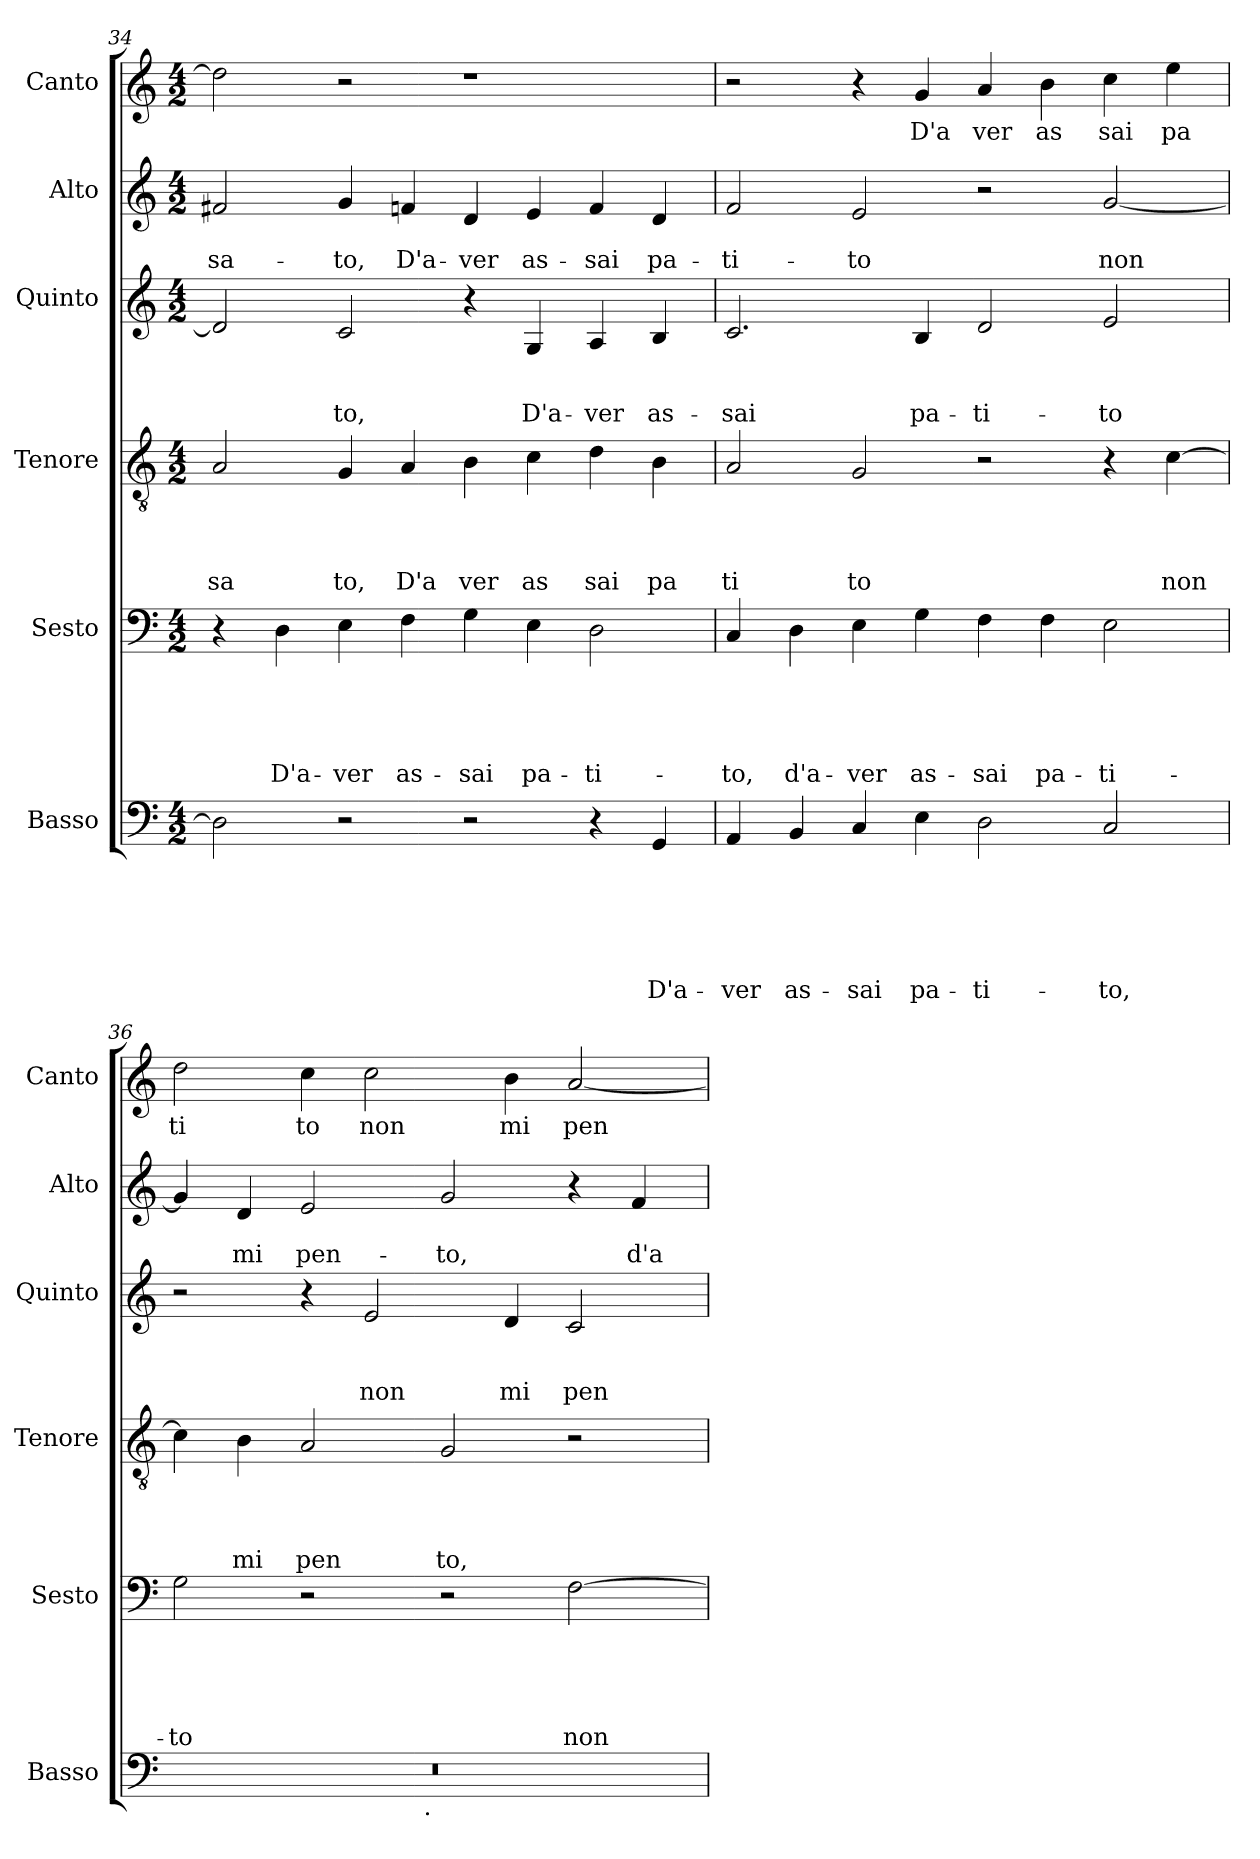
**kern	**text	**text	**text	**text	**text	**text	**kern	**text	**text	**text	**text	**text	**kern	**text	**text	**text	**text	**kern	**text	**text	**text	**kern	**text	**text	**kern	**text
*part6	*part6	*part6	*part6	*part6	*part6	*part6	*part5	*part5	*part5	*part5	*part5	*part5	*part4	*part4	*part4	*part4	*part4	*part3	*part3	*part3	*part3	*part2	*part2	*part2	*part1	*part1
*staff6	*staff6	*staff6	*staff6	*staff6	*staff6	*staff6	*staff5	*staff5	*staff5	*staff5	*staff5	*staff5	*staff4	*staff4	*staff4	*staff4	*staff4	*staff3	*staff3	*staff3	*staff3	*staff2	*staff2	*staff2	*staff1	*staff1
*I"Basso	*	*	*	*	*	*	*I"Sesto	*	*	*	*	*	*I"Tenore	*	*	*	*	*I"Quinto	*	*	*	*I"Alto	*	*	*I"Canto	*
*I'Basso	*	*	*	*	*	*	*I'Sesto	*	*	*	*	*	*I'Tenore	*	*	*	*	*I'Quinto	*	*	*	*I'Alto	*	*	*I'Canto	*
*clefF4	*	*	*	*	*	*	*clefF4	*	*	*	*	*	*clefGv2	*	*	*	*	*clefG2	*	*	*	*clefG2	*	*	*clefG2	*
*k[]	*	*	*	*	*	*	*k[]	*	*	*	*	*	*k[]	*	*	*	*	*k[]	*	*	*	*k[]	*	*	*k[]	*
*C:	*	*	*	*	*	*	*C:	*	*	*	*	*	*C:	*	*	*	*	*C:	*	*	*	*C:	*	*	*C:	*
*M4/2	*	*	*	*	*	*	*M4/2	*	*	*	*	*	*M4/2	*	*	*	*	*M4/2	*	*	*	*M4/2	*	*	*M4/2	*
=34	=34	=34	=34	=34	=34	=34	=34	=34	=34	=34	=34	=34	=34	=34	=34	=34	=34	=34	=34	=34	=34	=34	=34	=34	=34	=34
!	!	!	!	!	!	!	!	!	!	!	!	!	!	!	!	!	!LO:LY:b	!	!	!	!	!	!	!LO:LY:b	!	!
2D\]	.	.	.	.	.	.	4r	.	.	.	.	.	2A/	.	.	.	sa	2d/]	.	.	.	2f#X/	.	-sa-	2dd\]	.
!	!	!	!	!	!	!	!	!	!	!	!	!LO:LY:b	!	!	!	!	!	!	!	!	!	!	!	!	!	!
.	.	.	.	.	.	.	4D\	.	.	.	.	D'a-	.	.	.	.	.	.	.	.	.	.	.	.	.	.
!	!	!	!	!	!	!	!	!	!	!	!	!LO:LY:b	!	!	!	!	!LO:LY:b	!	!	!	!LO:LY:b	!	!	!LO:LY:b	!	!
2r	.	.	.	.	.	.	4E\	.	.	.	.	-ver	4G/	.	.	.	to,	2c/	.	.	-to,	4g/	.	-to,	2r	.
!	!	!	!	!	!	!	!	!	!	!	!	!LO:LY:b	!	!	!	!	!LO:LY:b	!	!	!	!	!	!	!LO:LY:b	!	!
.	.	.	.	.	.	.	4F\	.	.	.	.	as-	4A/	.	.	.	D'a	.	.	.	.	4fn/	.	D'a-	.	.
!	!	!	!	!	!	!	!	!	!	!	!	!LO:LY:b	!	!	!	!	!LO:LY:b	!	!	!	!	!	!	!LO:LY:b	!	!
2r	.	.	.	.	.	.	4G\	.	.	.	.	-sai	4B\	.	.	.	ver	4r	.	.	.	4d/	.	-ver	1r	.
!	!	!	!	!	!	!	!	!	!	!	!	!LO:LY:b	!	!	!	!	!LO:LY:b	!	!	!	!LO:LY:b	!	!	!LO:LY:b	!	!
.	.	.	.	.	.	.	4E\	.	.	.	.	pa-	4c\	.	.	.	as	4G/	.	.	D'a-	4e/	.	as-	.	.
!	!	!	!	!	!	!	!	!	!	!	!	!LO:LY:b	!	!	!	!	!LO:LY:b	!	!	!	!LO:LY:b	!	!	!LO:LY:b	!	!
4r	.	.	.	.	.	.	2D\	.	.	.	.	-ti-	4d\	.	.	.	sai	4A/	.	.	-ver	4f/	.	-sai	.	.
!	!	!	!	!	!	!LO:LY:b	!	!	!	!	!	!	!	!	!	!	!LO:LY:b	!	!	!	!LO:LY:b	!	!	!LO:LY:b	!	!
4GG/	.	.	.	.	.	D'a-	.	.	.	.	.	.	4B\	.	.	.	pa	4B/	.	.	as-	4d/	.	pa-	.	.
=35	=35	=35	=35	=35	=35	=35	=35	=35	=35	=35	=35	=35	=35	=35	=35	=35	=35	=35	=35	=35	=35	=35	=35	=35	=35	=35
!	!	!	!	!	!	!LO:LY:b	!	!	!	!	!	!LO:LY:b	!	!	!	!	!LO:LY:b	!	!	!	!LO:LY:b	!	!	!LO:LY:b	!	!
4AA/	.	.	.	.	.	-ver	4C/	.	.	.	.	-to,	2A/	.	.	.	ti	2.c/	.	.	-sai	2f/	.	-ti-	2r	.
!	!	!	!	!	!	!LO:LY:b	!	!	!	!	!	!LO:LY:b	!	!	!	!	!	!	!	!	!	!	!	!	!	!
4BB/	.	.	.	.	.	as-	4D\	.	.	.	.	d'a-	.	.	.	.	.	.	.	.	.	.	.	.	.	.
!	!	!	!	!	!	!LO:LY:b	!	!	!	!	!	!LO:LY:b	!	!	!	!	!LO:LY:b	!	!	!	!	!	!	!LO:LY:b	!	!
4C/	.	.	.	.	.	-sai	4E\	.	.	.	.	-ver	2G/	.	.	.	to	.	.	.	.	2e/	.	-to	4r	.
!	!	!	!	!	!	!LO:LY:b	!	!	!	!	!	!LO:LY:b	!	!	!	!	!	!	!	!	!LO:LY:b	!	!	!	!	!LO:LY:b
4E\	.	.	.	.	.	pa-	4G\	.	.	.	.	as-	.	.	.	.	.	4B/	.	.	pa-	.	.	.	4g/	D'a
!	!	!	!	!	!	!LO:LY:b	!	!	!	!	!	!LO:LY:b	!	!	!	!	!	!	!	!	!LO:LY:b	!	!	!	!	!LO:LY:b
2D\	.	.	.	.	.	-ti-	4F\	.	.	.	.	-sai	2r	.	.	.	.	2d/	.	.	-ti-	2r	.	.	4a/	ver
!	!	!	!	!	!	!	!	!	!	!	!	!LO:LY:b	!	!	!	!	!	!	!	!	!	!	!	!	!	!LO:LY:b
.	.	.	.	.	.	.	4F\	.	.	.	.	pa-	.	.	.	.	.	.	.	.	.	.	.	.	4b\	as
!	!	!	!	!	!	!LO:LY:b	!	!	!	!	!	!LO:LY:b	!	!	!	!	!	!	!	!	!LO:LY:b	!	!	!LO:LY:b	!	!LO:LY:b
2C/	.	.	.	.	.	-to,	2E\	.	.	.	.	-ti-	4r	.	.	.	.	2e/	.	.	-to	[<2g/	.	non	4cc\	sai
!	!	!	!	!	!	!	!	!	!	!	!	!	!	!	!	!	!LO:LY:b	!	!	!	!	!	!	!	!	!LO:LY:b
.	.	.	.	.	.	.	.	.	.	.	.	.	[>4c\	.	.	.	non	.	.	.	.	.	.	.	4ee\	pa
=36	=36	=36	=36	=36	=36	=36	=36	=36	=36	=36	=36	=36	=36	=36	=36	=36	=36	=36	=36	=36	=36	=36	=36	=36	=36	=36
!	!	!	!	!	!	!	!	!	!	!	!	!LO:LY:b	!	!	!	!	!	!	!	!	!	!	!	!	!	!LO:LY:b
*^	*	*	*	*	*	*	*	*	*	*	*	*	*	*	*	*	*	*	*	*	*	*	*	*	*	*
0r	2ryy	.	.	.	.	.	.	2G\	.	.	.	.	-to	4c\]	.	.	.	.	2r	.	.	.	4g/]	.	.	2dd\	ti
!	!	!	!	!	!	!	!	!	!	!	!	!	!	!	!	!	!	!LO:LY:b	!	!	!	!	!	!	!LO:LY:b	!	!
.	.	.	.	.	.	.	.	.	.	.	.	.	.	4B\	.	.	.	mi	.	.	.	.	4d/	.	mi	.	.
!	!	!	!	!	!	!	!	!	!	!	!	!	!	!	!	!	!	!LO:LY:b	!	!	!	!	!	!	!LO:LY:b	!	!LO:LY:b
.	4...ryy	.	.	.	.	.	.	2r	.	.	.	.	.	2A/	.	.	.	pen	4r	.	.	.	2e/	.	pen-	4cc\	to
!	!	!	!	!	!	!	!	!	!	!	!	!	!	!	!	!	!	!	!	!	!	!LO:LY:b	!	!	!	!	!LO:LY:b
.	.	.	.	.	.	.	.	.	.	.	.	.	.	.	.	.	.	.	2e/	.	.	non	.	.	.	2cc\	non
!	!LO:TX:b:t=.	!	!	!	!	!	!	!	!	!	!	!	!	!	!	!	!	!	!	!	!	!	!	!	!	!	!
.	1ryy	.	.	.	.	.	.	.	.	.	.	.	.	.	.	.	.	.	.	.	.	.	.	.	.	.	.
!	!	!	!	!	!	!	!	!	!	!	!	!	!	!	!	!	!	!LO:LY:b	!	!	!	!	!	!	!LO:LY:b	!	!
.	.	.	.	.	.	.	.	2r	.	.	.	.	.	2G/	.	.	.	to,	.	.	.	.	2g/	.	-to,	.	.
!	!	!	!	!	!	!	!	!	!	!	!	!	!	!	!	!	!	!	!	!	!	!LO:LY:b	!	!	!	!	!LO:LY:b
.	.	.	.	.	.	.	.	.	.	.	.	.	.	.	.	.	.	.	4d/	.	.	mi	.	.	.	4b\	mi
!	!	!	!	!	!	!	!	!	!	!	!	!	!LO:LY:b	!	!	!	!	!	!	!	!	!LO:LY:b	!	!	!	!	!LO:LY:b
.	.	.	.	.	.	.	.	[<2F\	.	.	.	.	non	2r	.	.	.	.	2c/	.	.	pen-	4r	.	.	[<2a/	pen
!	!	!	!	!	!	!	!	!	!	!	!	!	!	!	!	!	!	!	!	!	!	!	!	!	!LO:LY:b	!	!
.	.	.	.	.	.	.	.	.	.	.	.	.	.	.	.	.	.	.	.	.	.	.	4f/	.	d'a-	.	.
.	32ryy	.	.	.	.	.	.	.	.	.	.	.	.	.	.	.	.	.	.	.	.	.	.	.	.	.	.
*v	*v	*	*	*	*	*	*	*	*	*	*	*	*	*	*	*	*	*	*	*	*	*	*	*	*	*	*
=	=	=	=	=	=	=	=	=	=	=	=	=	=	=	=	=	=	=	=	=	=	=	=	=	=	=
*-	*-	*-	*-	*-	*-	*-	*-	*-	*-	*-	*-	*-	*-	*-	*-	*-	*-	*-	*-	*-	*-	*-	*-	*-	*-	*-
